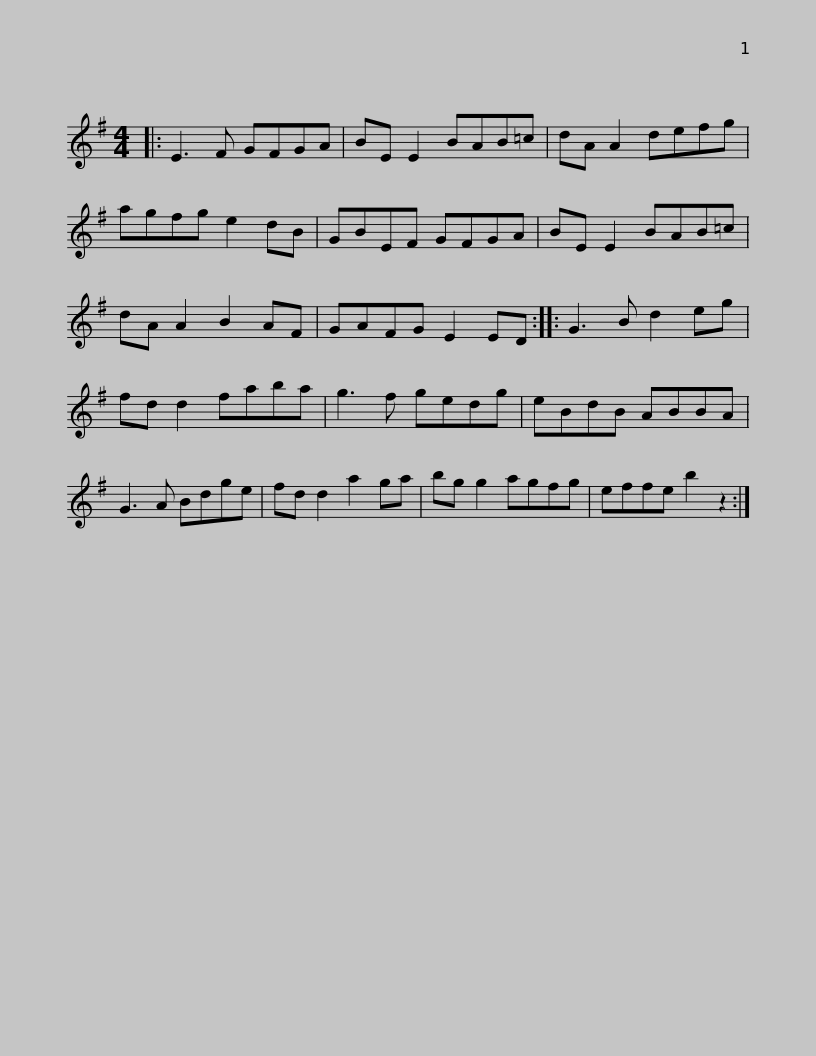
X:1
L:1/8
M:4/4
I:linebreak $
K:Emin
V:1 treble
V:1
|: E3 F GFGA | BE E2 BAB=c | dA A2 defg | agfg e2 dB | GBEF GFGA |$ %5
 BE E2 BAB=c | dA A2 B2 AF | GAFG E2 ED :: G3 B d2 eg | fd d2 faba | %10
 g3 f gedg |$ eBdB ABBA | G3 A Bdge | fd d2 a2 ga | bg g2 agfg | %15
 effe b2 z2 :| %16
